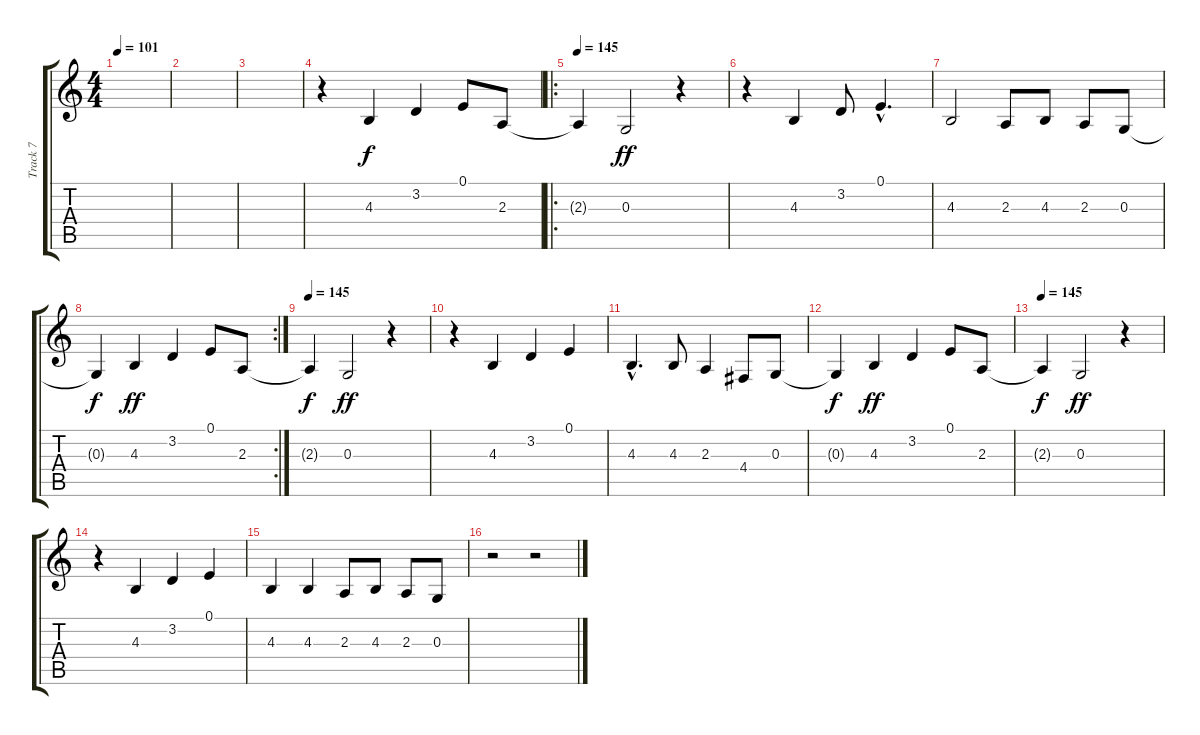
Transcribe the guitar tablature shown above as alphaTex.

\track ("Track 7" "Track 7") {instrument lead2sawtooth}
\staff {score tabs}
\tuning (E4 B3 G3 D3 A2 E2) {hide}
\ts (4 4)
\tempo 101
\tempo 145
\tempo 101
\clef g2
\ks c
|
|
|
r.4 4.3.4 3.2.4 0.1.8 2.3.8 |
\ro
\tempo 145
2.3{t}.4{dy f} 0.3.2{dy ff} r.4 |
r.4 4.3.4 3.2.8 0.1{hac}.4{d} |
4.3.2 2.3.8 4.3.8 2.3.8 0.3.8 |
\rc 2
0.3{t}.4{dy f} 4.3.4{dy ff} 3.2.4 0.1.8 2.3.8 |
\tempo 145
2.3{t}.4{dy f} 0.3.2{dy ff} r.4 |
r.4 4.3.4 3.2.4 0.1.4 |
4.3{hac}.4{d} 4.3.8 2.3.4 4.4.8 0.3.8 |
0.3{t}.4{dy f} 4.3.4{dy ff} 3.2.4 0.1.8 2.3.8 |
\tempo 145
2.3{t}.4{dy f} 0.3.2{dy ff} r.4 |
r.4 4.3.4 3.2.4 0.1.4 |
4.3.4 4.3.4 2.3.8 4.3.8 2.3.8 0.3.8 |
r.2 r.2
